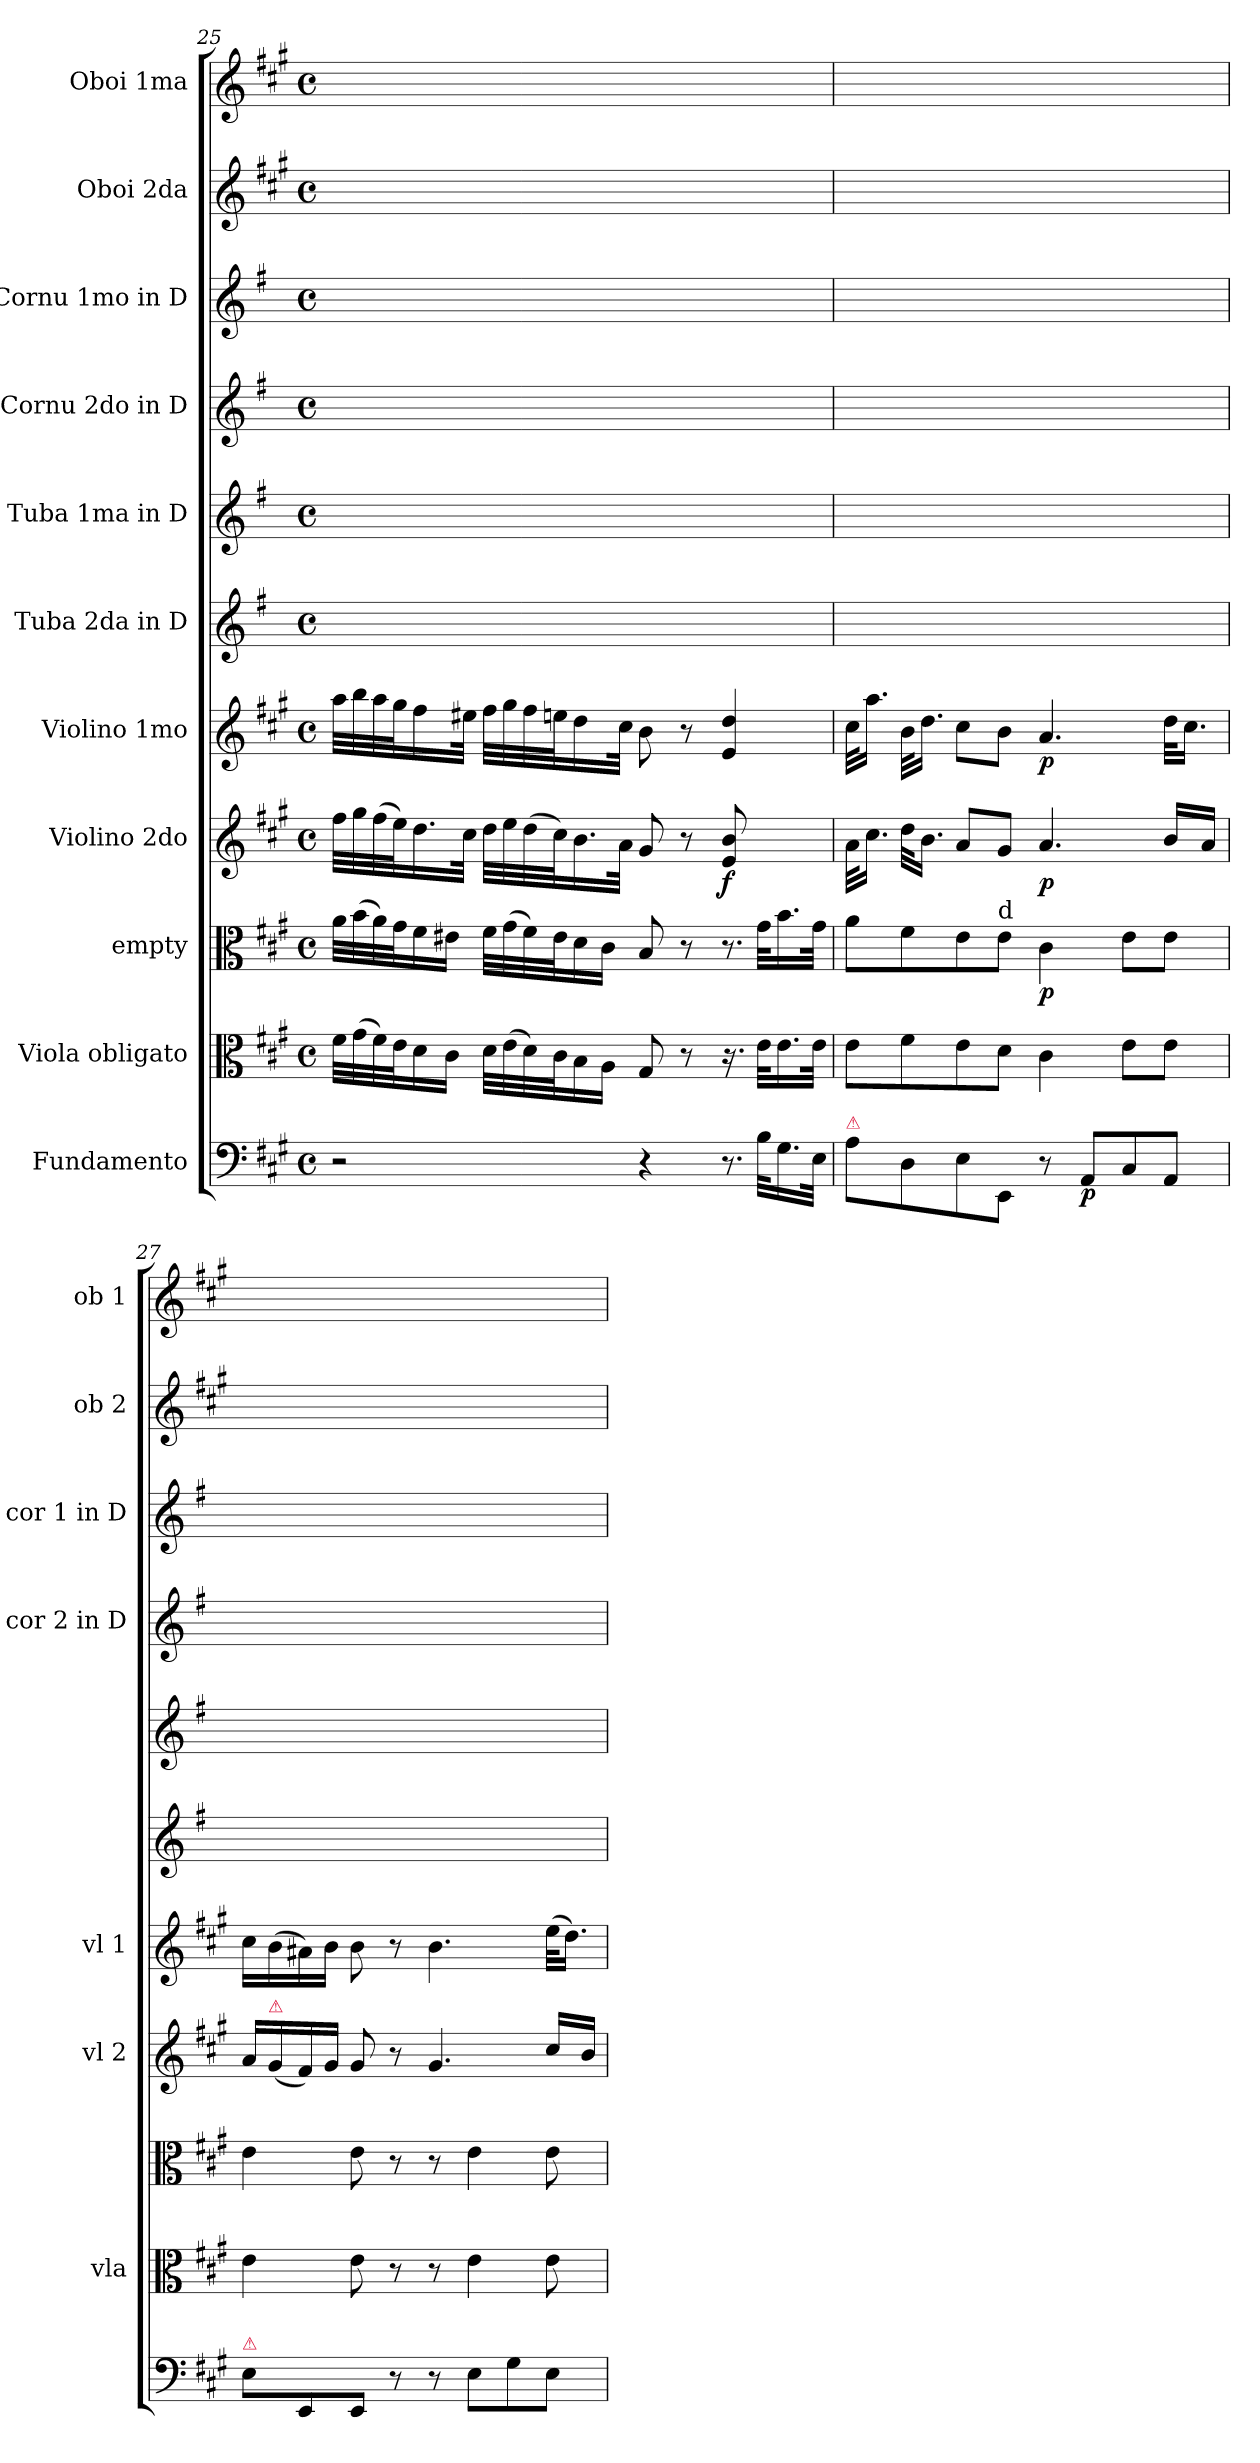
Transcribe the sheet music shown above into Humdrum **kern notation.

**kern	**dynam	**kern	**kern	**dynam	**kern	**dynam	**kern	**dynam	**kern	**kern	**kern	**kern	**kern	**kern
*part11	*part11	*part10	*part9	*part9	*part8	*part8	*part7	*part7	*part6	*part5	*part4	*part3	*part2	*part1
*staff11	*staff11	*staff10	*staff9	*staff9	*staff8	*staff8	*staff7	*staff7	*staff6	*staff5	*staff4	*staff3	*staff2	*staff1
*I"Fundamento	*	*I"Viola obligato	*I"empty	*	*I"Violino 2do	*	*I"Violino 1mo	*	*I"Tuba 2da in D	*I"Tuba 1ma in D	*I"Cornu 2do in D	*I"Cornu 1mo in D	*I"Oboi 2da	*I"Oboi 1ma
*	*	*I'vla	*	*	*I'vl 2	*	*I'vl 1	*	*	*	*I'cor 2 in D	*I'cor 1 in D	*I'ob 2	*I'ob 1
*clefF4	*	*clefC3	*clefC3	*	*clefG2	*	*clefG2	*	*clefG2	*clefG2	*clefG2	*clefG2	*clefG2	*clefG2
*	*	*	*	*	*	*	*	*	*ITrd-1c-2	*ITrd-1c-2	*ITrd6c10	*ITrd6c10	*	*
*k[f#c#g#]	*	*k[f#c#g#]	*k[f#c#g#]	*	*k[f#c#g#]	*	*k[f#c#g#]	*	*k[f#c#g#]	*k[f#c#g#]	*k[f#c#g#]	*k[f#c#g#]	*k[f#c#g#]	*k[f#c#g#]
*A:	*	*A:	*A:	*	*A:	*	*A:	*	*A:	*A:	*A:	*A:	*A:	*A:
*M4/4	*	*M4/4	*M4/4	*	*M4/4	*	*M4/4	*	*M4/4	*M4/4	*M4/4	*M4/4	*M4/4	*M4/4
*met(c)	*	*met(c)	*met(c)	*	*met(c)	*	*met(c)	*	*met(c)	*met(c)	*met(c)	*met(c)	*met(c)	*met(c)
=25	=25	=25	=25	=25	=25	=25	=25	=25	=25	=25	=25	=25	=25	=25
2r	.	32f#\LLL	32a\LLL	.	32ff#\LLL	.	32aa\LLL	.	1ryy	1ryy	1ryy	1ryy	1ryy	1ryy
.	.	(32g#\	(32b\	.	32gg#\	.	32bb\	.	.	.	.	.	.	.
.	.	32f#\)	32a\)	.	(32ff#\	.	32aa\	.	.	.	.	.	.	.
.	.	32e\J	32g#\J	.	32ee\J)	.	32gg#\J	.	.	.	.	.	.	.
!	!	!	!	!	!	!	!LO:N:vis=16	!	!	!	!	!	!	!
.	.	16d\	16f#\	.	16.dd\	.	16.ff#\	.	.	.	.	.	.	.
.	.	16c#\JJ	16e#X\JJ	.	.	.	.	.	.	.	.	.	.	.
.	.	.	.	.	32cc#\JJk	.	32ee#X\JJk	.	.	.	.	.	.	.
.	.	32d\LLL	32f#\LLL	.	32dd\LLL	.	32ff#\LLL	.	.	.	.	.	.	.
.	.	(32e\	(32g#\	.	32ee\	.	32gg#\	.	.	.	.	.	.	.
.	.	32d\)	32f#\)	.	(32dd\	.	32ff#\	.	.	.	.	.	.	.
.	.	32c#\J	32e#\J	.	32cc#\J)	.	32een\J	.	.	.	.	.	.	.
!	!	!	!	!	!	!	!LO:N:vis=16	!	!	!	!	!	!	!
.	.	16B\	16d\	.	16.b\	.	16.dd\	.	.	.	.	.	.	.
.	.	16A\JJ	16c#\JJ	.	.	.	.	.	.	.	.	.	.	.
.	.	.	.	.	32a\JJk	.	32cc#\JJk	.	.	.	.	.	.	.
4r	.	8G#/	8B/	.	8g#/	.	8b\	.	.	.	.	.	.	.
.	.	8r	8r	.	8r	.	8r	.	.	.	.	.	.	.
!LO:N:vis=8.	!	!	!LO:N:vis=8.	!	!LO:N:vis=8	!	!	!	!	!	!	!	!	!
16.r	.	16.r	16.r	.	4e/ 4b/	f	4e/ 4dd/	.	.	.	.	.	.	.
32B\KLL	.	32e\KLL	32g#\KLL	.	.	.	.	.	.	.	.	.	.	.
16.G#\	.	16.e\	16.b\	.	.	.	.	.	.	.	.	.	.	.
32E\JJk	.	32e\JJk	32g#\JJk	.	.	.	.	.	.	.	.	.	.	.
=26	=26	=26	=26	=26	=26	=26	=26	=26	=26	=26	=26	=26	=26	=26
!LO:TX:a:color=crimson:t=⚠	!	!	!	!	!	!	!	!	!	!	!	!	!	!
8A\L	.	8e\L	8a\L	.	32a\KLL	.	32cc#\KLL	.	1ryy	1ryy	1ryy	1ryy	1ryy	1ryy
.	.	.	.	.	16.cc#\JJ	.	16.aa\JJ	.	.	.	.	.	.	.
8D\	.	8f#\	8f#\	.	32dd\KLL	.	32b\KLL	.	.	.	.	.	.	.
.	.	.	.	.	16.b\JJ	.	16.dd\JJ	.	.	.	.	.	.	.
8E\	.	8e\	8e\	.	8a/L	.	8cc#\L	.	.	.	.	.	.	.
!	!	!	!LO:TX:a:t=d	!	!	!	!	!	!	!	!	!	!	!
8EE/J	.	8d\J	8e\J	.	8g#/J	.	8b\J	.	.	.	.	.	.	.
8r	.	4c#\	4c#\	p	4.a/	p	4.a/	p	.	.	.	.	.	.
8AA/L	p	.	.	.	.	.	.	.	.	.	.	.	.	.
8C#/	.	8e\L	8e\L	.	.	.	.	.	.	.	.	.	.	.
8AA/J	.	8e\J	8e\J	.	16b/LL	.	32dd\KLL	.	.	.	.	.	.	.
.	.	.	.	.	.	.	16.cc#\JJ	.	.	.	.	.	.	.
.	.	.	.	.	16a/JJ	.	.	.	.	.	.	.	.	.
=27	=27	=27	=27	=27	=27	=27	=27	=27	=27	=27	=27	=27	=27	=27
!LO:TX:a:color=crimson:t=⚠	!	!	!	!	!	!	!	!	!	!	!	!	!	!
8E\L	.	4e\	4e\	.	16a/LL	.	16cc#\LL	.	1ryy	1ryy	1ryy	1ryy	1ryy	1ryy
!	!	!	!	!	!LO:TX:a:color=crimson:t=⚠	!	!	!	!	!	!	!	!	!
.	.	.	.	.	(16g#/	.	(16b\	.	.	.	.	.	.	.
8EE/	.	.	.	.	16f#/)	.	16a#X\)	.	.	.	.	.	.	.
.	.	.	.	.	16g#/JJ	.	16b\JJ	.	.	.	.	.	.	.
8EE/J	.	8e\	8e\	.	8g#/	.	8b\	.	.	.	.	.	.	.
8r	.	8r	8r	.	8r	.	8r	.	.	.	.	.	.	.
8r	.	8r	8r	.	4.g#/	.	4.b\	.	.	.	.	.	.	.
8E\L	.	4e\	4e\	.	.	.	.	.	.	.	.	.	.	.
8G#\	.	.	.	.	.	.	.	.	.	.	.	.	.	.
8E\J	.	8e\	8e\	.	16cc#/LL	.	(32ee\KLL	.	.	.	.	.	.	.
.	.	.	.	.	.	.	16.dd\JJ)	.	.	.	.	.	.	.
.	.	.	.	.	16b/JJ	.	.	.	.	.	.	.	.	.
=	=	=	=	=	=	=	=	=	=	=	=	=	=	=
*-	*-	*-	*-	*-	*-	*-	*-	*-	*-	*-	*-	*-	*-	*-
